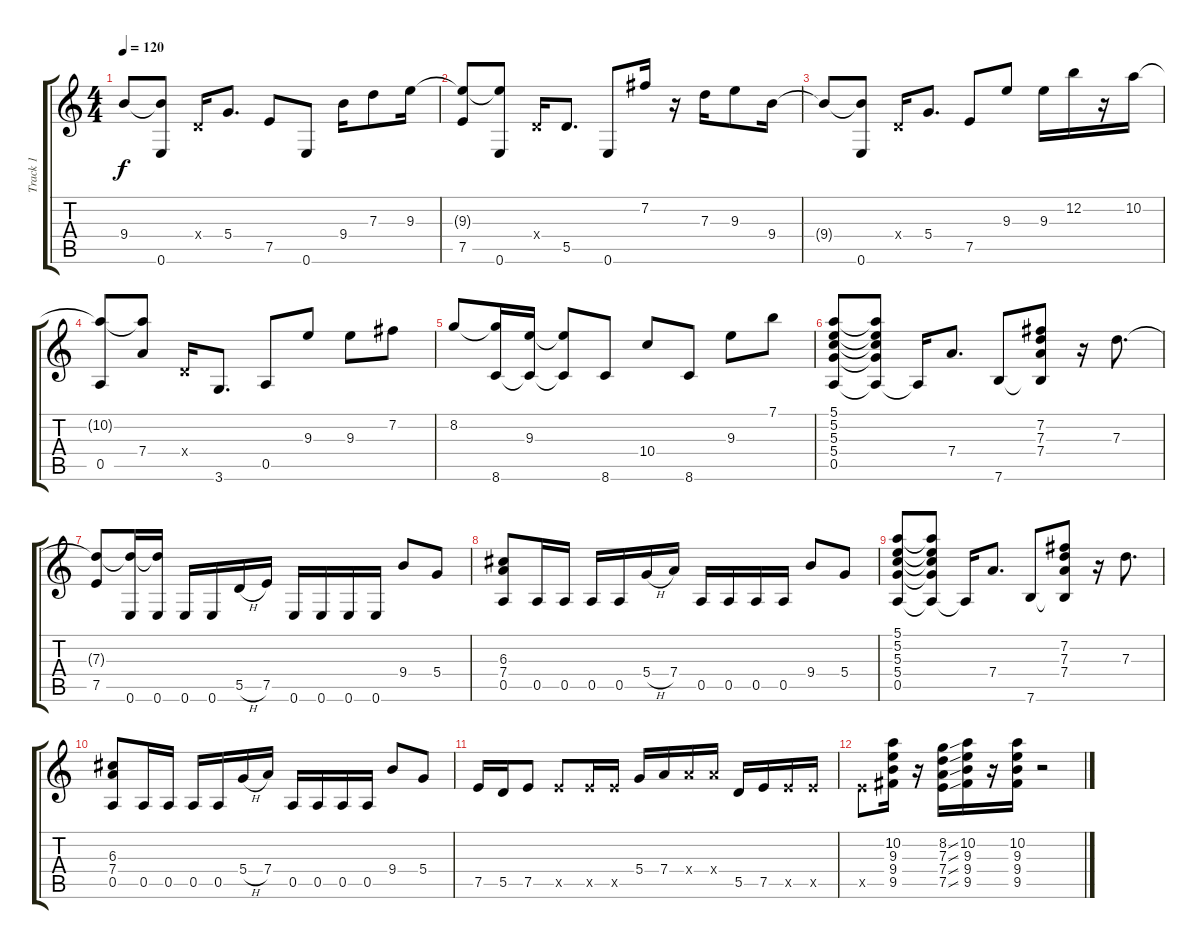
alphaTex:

\track ("Track 1" "Track 1") {instrument acousticguitarsteel}
\staff {score tabs}
\tuning (E4 B3 G3 D3 A2 E2) {hide}
\ts (4 4)
\tempo 120
\clef g2
\ks c
9.4.8{dy f} (9.4{t} 0.6).8 0.4{x}.16 5.4.8{d} 7.5.8 0.6.8 9.4.16 7.3.8 9.3.16 |
(9.3{t} 7.5).8 (9.3{t} 0.6).8 0.4{x}.16 5.5.8{d} 0.6.8 7.2.16 r.16 7.3.16 9.3.8 9.4.16 |
9.4{t}.8 (9.4{t} 0.6).8 0.4{x}.16 5.4.8{d} 7.5.8 9.3.8 9.3.16 12.2.16 r.16 10.2.16 |
(10.2{t} 0.5).8 (10.2{t} 7.4).8 0.4{x}.16 3.6.8{d} 0.5.8 9.3.8 9.3.8 7.2.8 |
8.2.8 (8.2{t} 8.6).16 (9.3 8.6{t}).16 (9.3{t} 8.6{t}).8 8.6.8 10.4.8 8.6.8 9.3.8 7.1.8 |
(5.1 5.2 5.3 5.4 0.5).8 (5.1{t} 5.2{t} 5.3{t} 5.4{t} 0.5{t}).8 0.5{t}.16 7.4.8{d} 7.6.8 (7.2 7.3 7.4 7.6{t}).8 r.16 7.3.8{d} |
(7.3{t} 7.5).8 (7.3{t} 0.6).16 (7.3{t} 0.6).16 0.6.16 0.6.16 5.5{h}.16 7.5.16 0.6.16 0.6.16 0.6.16 0.6.16 9.4.8 5.4.8 |
(6.3 7.4 0.5).8 0.5.16 0.5.16 0.5.16 0.5.16 5.4{h}.16 7.4.16 0.5.16 0.5.16 0.5.16 0.5.16 9.4.8 5.4.8 |
(5.1 5.2 5.3 5.4 0.5).8 (5.1{t} 5.2{t} 5.3{t} 5.4{t} 0.5{t}).8 0.5{t}.16 7.4.8{d} 7.6.8 (7.2 7.3 7.4 7.6{t}).8 r.16 7.3.8{d} |
(6.3 7.4 0.5).8 0.5.16 0.5.16 0.5.16 0.5.16 5.4{h}.16 7.4.16 0.5.16 0.5.16 0.5.16 0.5.16 9.4.8 5.4.8 |
7.5.16 5.5.16 7.5.8 7.5{x}.8 7.5{x}.16 7.5{x}.16 5.4.16 7.4.16 7.4{x}.16 7.4{x}.16 5.5.16 7.5.16 7.5{x}.16 7.5{x}.16 |
7.5{x}.8 (10.2 9.3 9.4 9.5).16 r.16 (8.2{ss} 7.3{ss} 7.4{ss} 7.5{ss}).16 (10.2 9.3 9.4 9.5).16 r.16 (10.2 9.3 9.4 9.5).16 r.2
